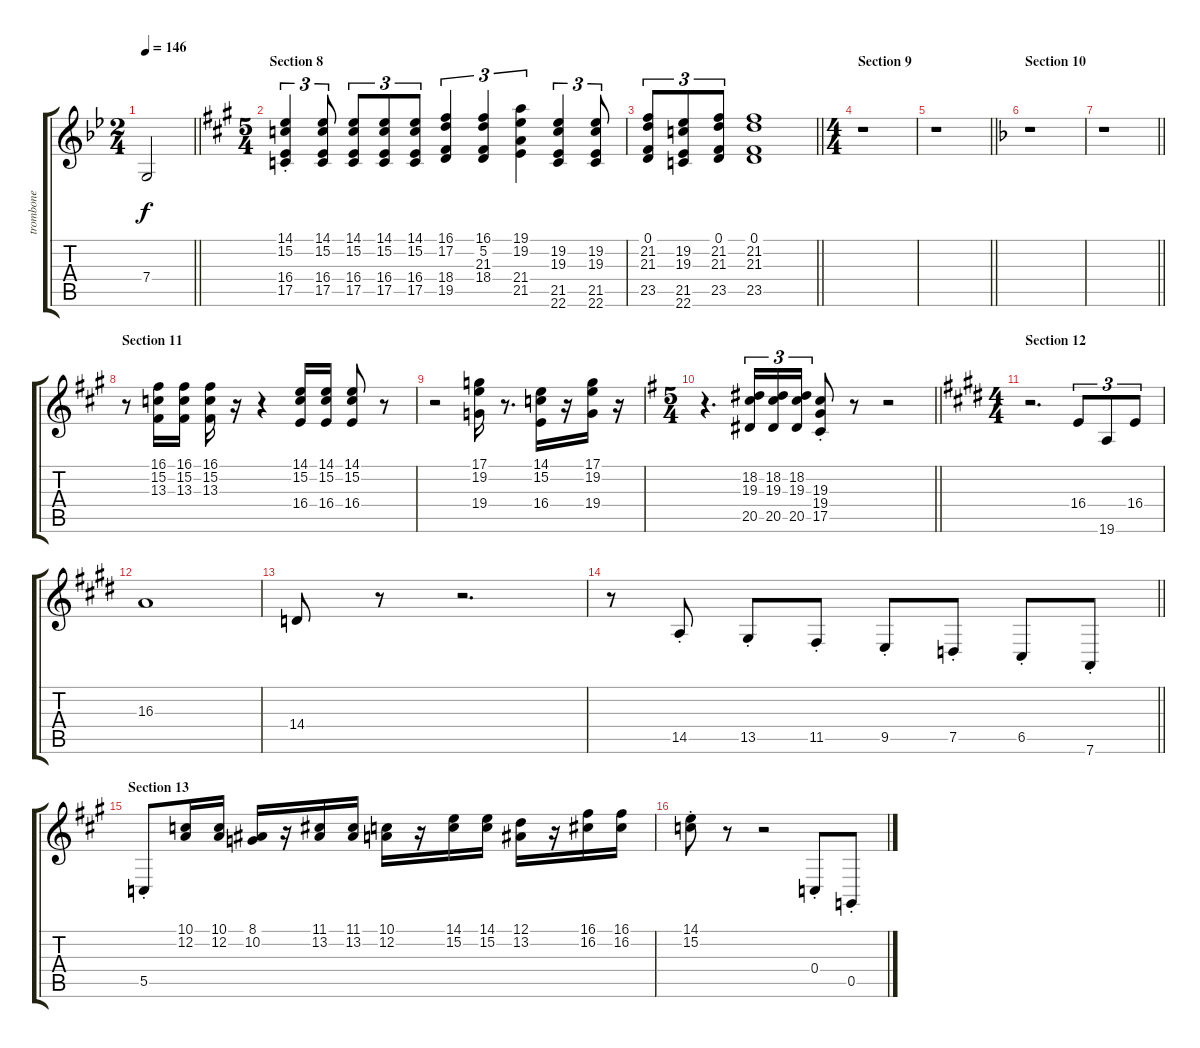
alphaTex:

\track ("trombone" "trombone") {instrument trombone}
\staff {score tabs}
\tuning (D4 A3 F3 C3 G2 D2) {hide}
\ts (2 4)
\tempo 146
\clef g2
\barLineRight lightlight
\ks gminor
7.4{t}.2{dy f} |
\ts (5 4)
\section ("" "Section 8")
\ks f#minor
(14.1{st} 15.2{st} 16.4{st} 17.5{st}).4{tu (3 2)} (14.1 15.2 16.4 17.5).8{tu (3 2)} (14.1 15.2 16.4 17.5).8{tu (3 2)} (14.1 15.2 16.4 17.5).8{tu (3 2)} (14.1 15.2 16.4 17.5).8{tu (3 2)} (16.1 17.2 18.4 19.5).4{tu (3 2)} (16.1 5.2 21.3 18.4).4{tu (3 2)} (19.1 19.2 21.4 21.5).4{tu (3 2)} (19.2 19.3 21.5 22.6).4{tu (3 2)} (19.2 19.3 21.5 22.6).8{tu (3 2)} |
\barLineRight lightlight
(0.1 21.2 21.3 23.5).8{tu (3 2)} (19.2 19.3 21.5 22.6).8{tu (3 2)} (0.1 21.2 21.3 23.5).8{tu (3 2)} (0.1 21.2 21.3 23.5).1 |
\ts (4 4)
\section ("" "Section 9")
r.1 |
\barLineRight lightlight
r.1 |
\section ("" "Section 10")
\ks dminor
r.1 |
\barLineRight lightlight
r.1 |
\section ("" "Section 11")
\ks f#minor
r.8 (16.1 15.2 13.3).16 (16.1 15.2 13.3).16 (16.1 15.2 13.3).16 r.16 r.4 (14.1 15.2 16.4).16 (14.1 15.2 16.4).16 (14.1 15.2 16.4).8 r.8 |
r.2 (17.1 19.2 19.4).16 r.8{d} (14.1 15.2 16.4).16 r.16 (17.1 19.2 19.4).16 r.16 |
\ts (5 4)
\barLineRight lightlight
\ks eminor
r.4{d} (18.2 19.3 20.5).16{tu (3 2)} (18.2 19.3 20.5).16{tu (3 2)} (18.2 19.3 20.5).16{tu (3 2)} (19.3{st} 19.4{st} 17.5{st}).8 r.8 r.2 |
\ts (4 4)
\section ("" "Section 12")
\ks c#minor
r.2{d} 16.4.8{tu (3 2)} 19.6.8{tu (3 2)} 16.4.8{tu (3 2)} |
16.3.1 |
14.4.8 r.8 r.2{d} |
\barLineRight lightlight
r.8 14.5{st}.8 13.5{st}.8 11.5{st}.8 9.5{st}.8 7.5{st}.8 6.5{st}.8 7.6{st}.8 |
\section ("" "Section 13")
\ks f#minor
5.5{st}.8 (10.1 12.2).16 (10.1 12.2).16 (8.1 10.2).16 r.16 (11.1 13.2).16 (11.1 13.2).16 (10.1 12.2).16 r.16 (14.1 15.2).16 (14.1 15.2).16 (12.1 13.2).16 r.16 (16.1 16.2).16 (16.1 16.2).16 |
(14.1{st} 15.2{st}).8 r.8 r.2 0.4{st}.8 0.5{st}.8
